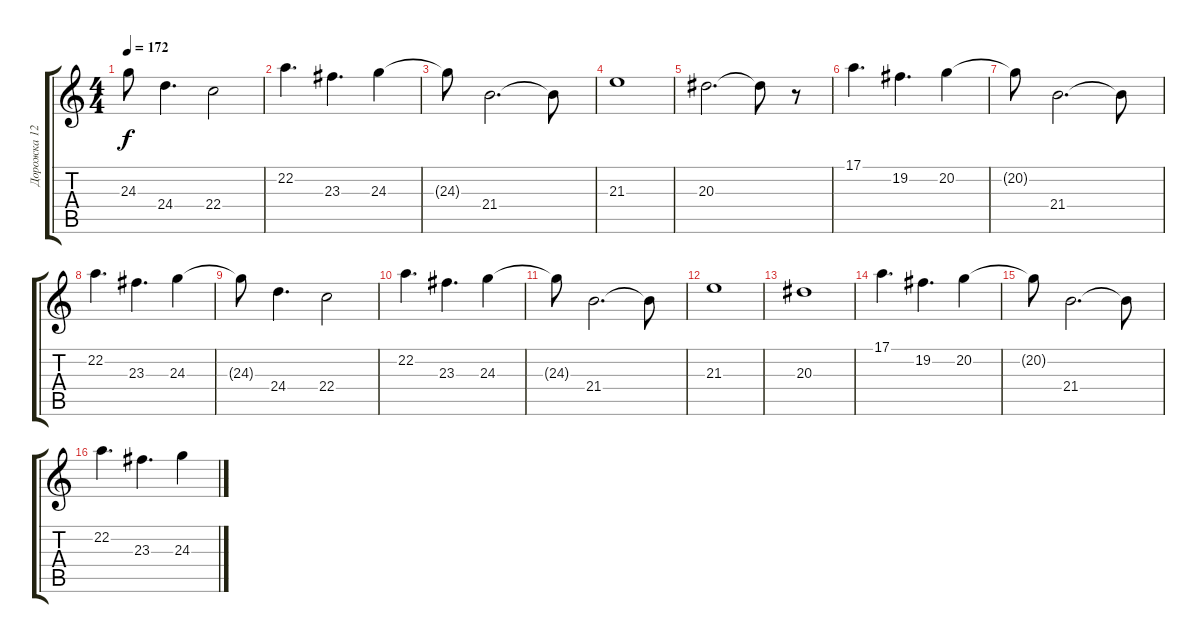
\track ("Дорожка 12" "Дорожка 12") {instrument lead1square}
\staff {score tabs}
\tuning (E4 B3 G3 D3 A2 E2) {hide}
\ts (4 4)
\tempo 172
\clef g2
\ks c
24.3{t}.8{dy f} 24.4.4{d} 22.4.2 |
22.2.4{d} 23.3.4{d} 24.3.4 |
24.3{t}.8 21.4.2{d} 21.4{t}.8 |
21.3.1 |
20.3.2{d} 20.3{t}.8 r.8 |
17.1.4{d} 19.2.4{d} 20.2.4 |
20.2{t}.8 21.4.2{d} 21.4{t}.8 |
22.2.4{d} 23.3.4{d} 24.3.4 |
24.3{t}.8 24.4.4{d} 22.4.2 |
22.2.4{d} 23.3.4{d} 24.3.4 |
24.3{t}.8 21.4.2{d} 21.4{t}.8 |
21.3.1 |
20.3.1 |
17.1.4{d} 19.2.4{d} 20.2.4 |
20.2{t}.8 21.4.2{d} 21.4{t}.8 |
22.2.4{d} 23.3.4{d} 24.3.4
